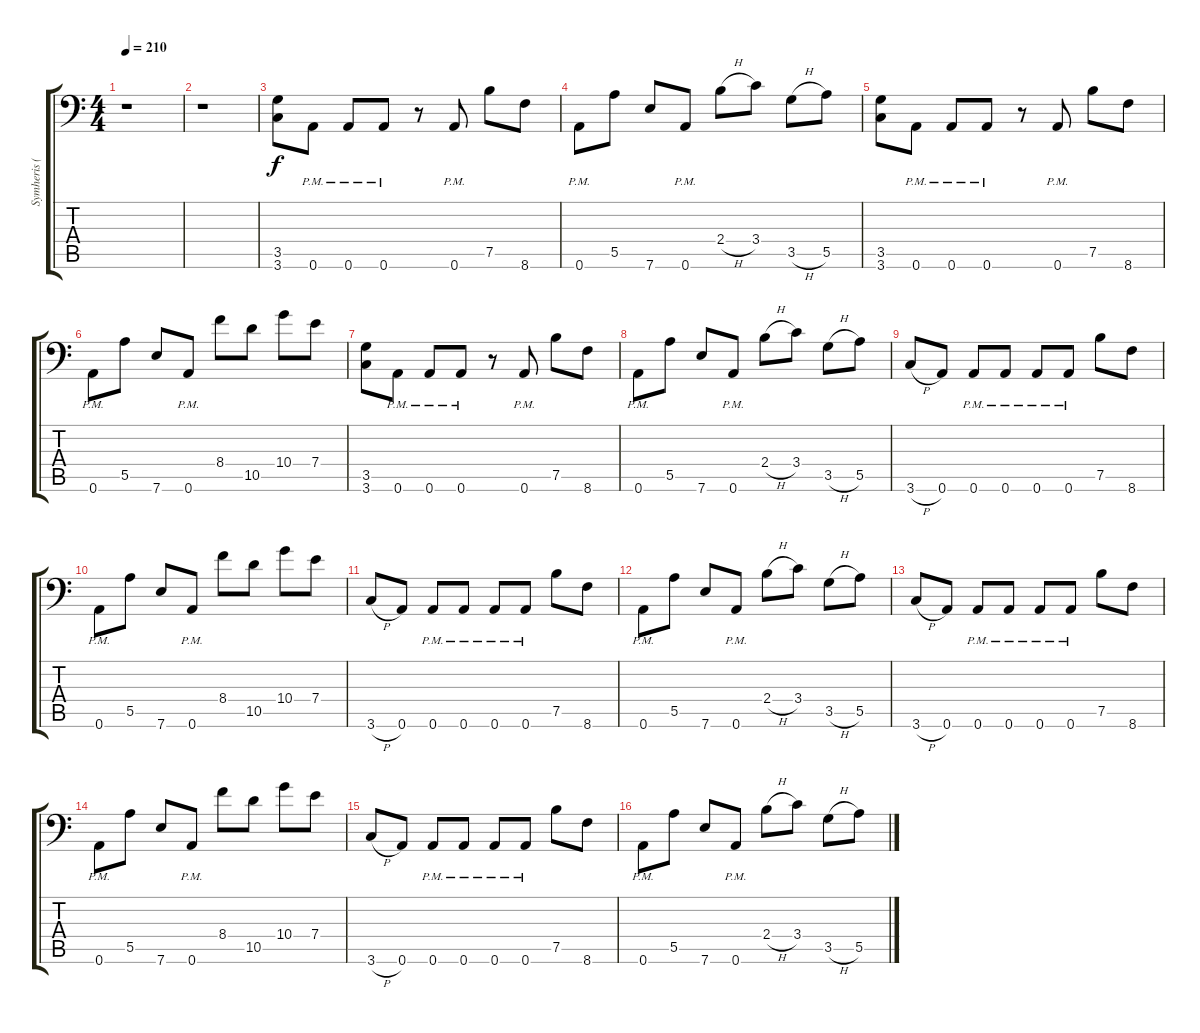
\track ("Symheris (Lead)" "Symheris (") {instrument distortionguitar}
\staff {score tabs}
\tuning (B3 Gb3 D3 A2 E2 A1) {hide}
\ts (4 4)
\tempo 210
\clef f4
\ks c
r.1{dy f} |
r.1 |
(3.5 3.6).8 0.6{pm}.8 0.6{pm}.8 0.6{pm}.8 r.8 0.6{pm}.8 7.5.8 8.6.8 |
0.6{pm}.8 5.5.8 7.6.8 0.6{pm}.8 2.4{h}.8 3.4.8 3.5{h}.8 5.5.8 |
(3.5 3.6).8 0.6{pm}.8 0.6{pm}.8 0.6{pm}.8 r.8 0.6{pm}.8 7.5.8 8.6.8 |
0.6{pm}.8 5.5.8 7.6.8 0.6{pm}.8 8.4.8 10.5.8 10.4.8 7.4.8 |
(3.5 3.6).8 0.6{pm}.8 0.6{pm}.8 0.6{pm}.8 r.8 0.6{pm}.8 7.5.8 8.6.8 |
0.6{pm}.8 5.5.8 7.6.8 0.6{pm}.8 2.4{h}.8 3.4.8 3.5{h}.8 5.5.8 |
3.6{h}.8 0.6.8 0.6{pm}.8 0.6{pm}.8 0.6{pm}.8 0.6{pm}.8 7.5.8 8.6.8 |
0.6{pm}.8 5.5.8 7.6.8 0.6{pm}.8 8.4.8 10.5.8 10.4.8 7.4.8 |
3.6{h}.8 0.6.8 0.6{pm}.8 0.6{pm}.8 0.6{pm}.8 0.6{pm}.8 7.5.8 8.6.8 |
0.6{pm}.8 5.5.8 7.6.8 0.6{pm}.8 2.4{h}.8 3.4.8 3.5{h}.8 5.5.8 |
3.6{h}.8 0.6.8 0.6{pm}.8 0.6{pm}.8 0.6{pm}.8 0.6{pm}.8 7.5.8 8.6.8 |
0.6{pm}.8 5.5.8 7.6.8 0.6{pm}.8 8.4.8 10.5.8 10.4.8 7.4.8 |
3.6{h}.8 0.6.8 0.6{pm}.8 0.6{pm}.8 0.6{pm}.8 0.6{pm}.8 7.5.8 8.6.8 |
0.6{pm}.8 5.5.8 7.6.8 0.6{pm}.8 2.4{h}.8 3.4.8 3.5{h}.8 5.5.8
